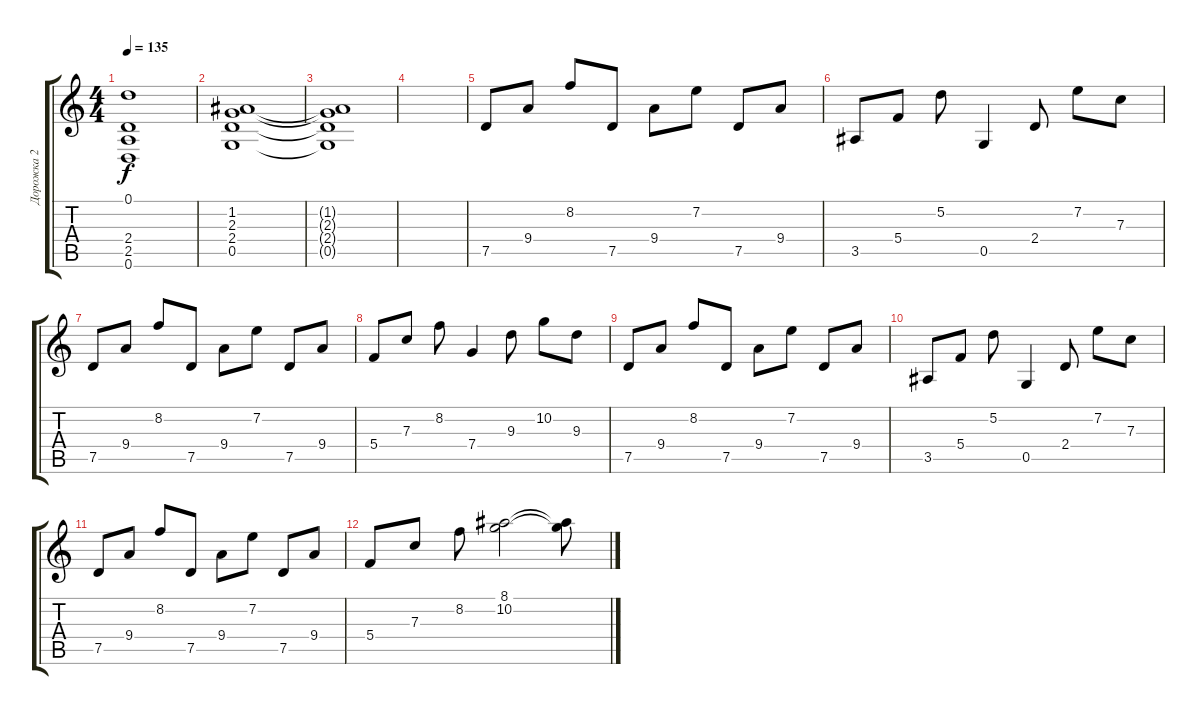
\track ("Дорожка 2" "Дорожка 2") {instrument distortionguitar}
\staff {score tabs}
\tuning (D4 A3 F3 C3 G2 D2) {hide}
\ts (4 4)
\tempo 135
\clef g2
\ks c
(0.1{t} 2.4{t} 2.5{t} 0.6{t}).1{dy f} |
(1.2 2.3 2.4 0.5).1 |
(1.2{t} 2.3{t} 2.4{t} 0.5{t}).1 |
|
7.5.8 9.4.8 8.2.8 7.5.8 9.4.8 7.2.8 7.5.8 9.4.8 |
3.5.8 5.4.8 5.2.8 0.5.4 2.4.8 7.2.8 7.3.8 |
7.5.8 9.4.8 8.2.8 7.5.8 9.4.8 7.2.8 7.5.8 9.4.8 |
5.4.8 7.3.8 8.2.8 7.4.4 9.3.8 10.2.8 9.3.8 |
7.5.8 9.4.8 8.2.8 7.5.8 9.4.8 7.2.8 7.5.8 9.4.8 |
3.5.8 5.4.8 5.2.8 0.5.4 2.4.8 7.2.8 7.3.8 |
7.5.8 9.4.8 8.2.8 7.5.8 9.4.8 7.2.8 7.5.8 9.4.8 |
5.4.8 7.3.8 8.2.8 (8.1 10.2).2 (8.1{t} 10.2{t}).8
